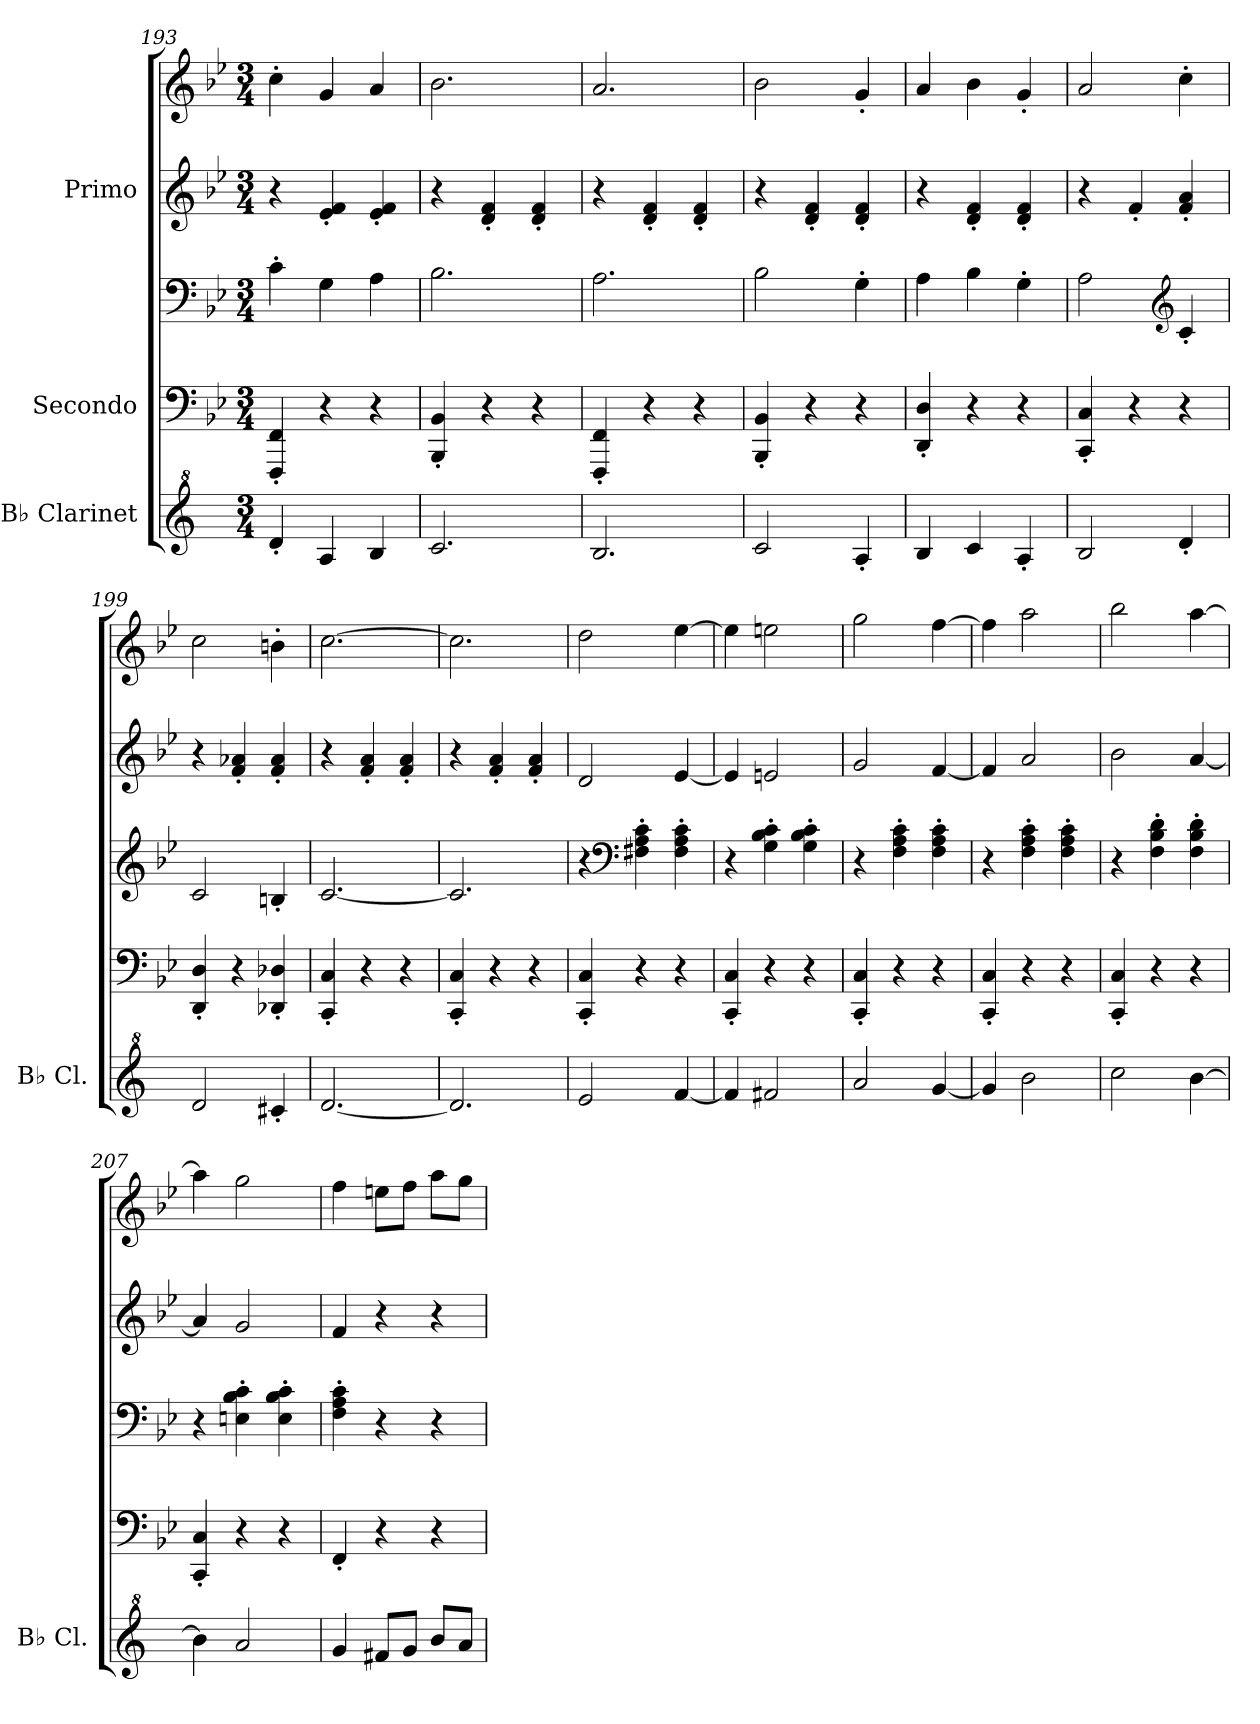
**kern	**kern	**kern	**kern	**kern
*part3	*part2	*part2	*part1	*part1
*staff5	*staff4	*staff3	*staff2	*staff1
*I"B♭ Clarinet	*I"Secondo	*	*I"Primo	*
*I'B♭ Cl.	*	*	*	*
!!LO:PB:g=z
*clefG^2	*clefF4	*clefF4	*clefG2	*clefG2
*ITrd1c2	*	*	*	*
*k[b-e-]	*k[b-e-]	*k[b-e-]	*k[b-e-]	*k[b-e-]
*M3/4	*M3/4	*M3/4	*M3/4	*M3/4
=193	=193	=193	=193	=193
4cc'/	4FFF/' 4FF/'	4c'\	4r	4cc'\
4g/	4r	4G\	4e-/' 4f/'	4g/
4a/	4r	4A\	4e-/' 4f/'	4a/
=194	=194	=194	=194	=194
2.b-/	4BBB-/' 4BB-/'	2.B-\	4r	2.b-\
.	4r	.	4d/' 4f/'	.
.	4r	.	4d/' 4f/'	.
=195	=195	=195	=195	=195
2.a/	4FFF/' 4FF/'	2.A\	4r	2.a/
.	4r	.	4d/' 4f/'	.
.	4r	.	4d/' 4f/'	.
=196	=196	=196	=196	=196
2b-/	4BBB-/' 4BB-/'	2B-\	4r	2b-\
.	4r	.	4d/' 4f/'	.
4g'/	4r	4G'\	4d/' 4f/'	4g'/
=197	=197	=197	=197	=197
4a/	4DD/' 4D/'	4A\	4r	4a/
4b-/	4r	4B-\	4d/' 4f/'	4b-\
4g'/	4r	4G'\	4d/' 4f/'	4g'/
=198	=198	=198	=198	=198
2a/	4CC/' 4C/'	2A\	4r	2a/
.	4r	.	4f'/	.
*	*	*clefG2	*	*
4cc'/	4r	4c'/	4f/' 4a/'	4cc'\
=199	=199	=199	=199	=199
2cc/	4DD/' 4D/'	2c/	4r	2cc\
.	4r	.	4f/' 4a-X/'	.
4bn'/	4DD-X/' 4D-X/'	4Bn'/	4f/' 4a-/'	4bn'\
=200	=200	=200	=200	=200
[2.cc/	4CC/' 4C/'	[2.c/	4r	[2.cc\
.	4r	.	4f/' 4a/'	.
.	4r	.	4f/' 4a/'	.
=201	=201	=201	=201	=201
2.cc/]	4CC/' 4C/'	2.c/]	4r	2.cc\]
.	4r	.	4f/' 4a/'	.
.	4r	.	4f/' 4a/'	.
=202	=202	=202	=202	=202
2dd/	4CC/' 4C/'	4r	2d/	2dd\
*	*	*clefF4	*	*
.	4r	4F#X\' 4A\' 4c\'	.	.
[4ee-/	4r	4F#\' 4A\' 4c\'	[4e-/	[4ee-\
=203	=203	=203	=203	=203
4ee-/]	4CC/' 4C/'	4r	4e-/]	4ee-\]
2een/	4r	4G\' 4B-\' 4c\'	2en/	2een\
.	4r	4G\' 4B-\' 4c\'	.	.
=204	=204	=204	=204	=204
2gg/	4CC/' 4C/'	4r	2g/	2gg\
.	4r	4F\' 4A\' 4c\'	.	.
[4ff/	4r	4F\' 4A\' 4c\'	[4f/	[4ff\
=205	=205	=205	=205	=205
4ff/]	4CC/' 4C/'	4r	4f/]	4ff\]
2aa\	4r	4F\' 4A\' 4c\'	2a/	2aa\
.	4r	4F\' 4A\' 4c\'	.	.
=206	=206	=206	=206	=206
2bb-\	4CC/' 4C/'	4r	2b-\	2bb-\
.	4r	4F\' 4B-\' 4d\'	.	.
[4aa\	4r	4F\' 4B-\' 4d\'	[4a/	[4aa\
!!LO:LB:g=z
=207	=207	=207	=207	=207
4aa\]	4CC/' 4C/'	4r	4a/]	4aa\]
2gg/	4r	4En\' 4B-\' 4c\'	2g/	2gg\
.	4r	4E\' 4B-\' 4c\'	.	.
=208	=208	=208	=208	=208
4ff/	4FF'/	4F\' 4A\' 4c\'	4f/	4ff\
8een/L	4r	4r	4r	8een\L
8ff/J	.	.	.	8ff\J
8aa/L	4r	4r	4r	8aa\L
8gg/J	.	.	.	8gg\J
=	=	=	=	=
*-	*-	*-	*-	*-
